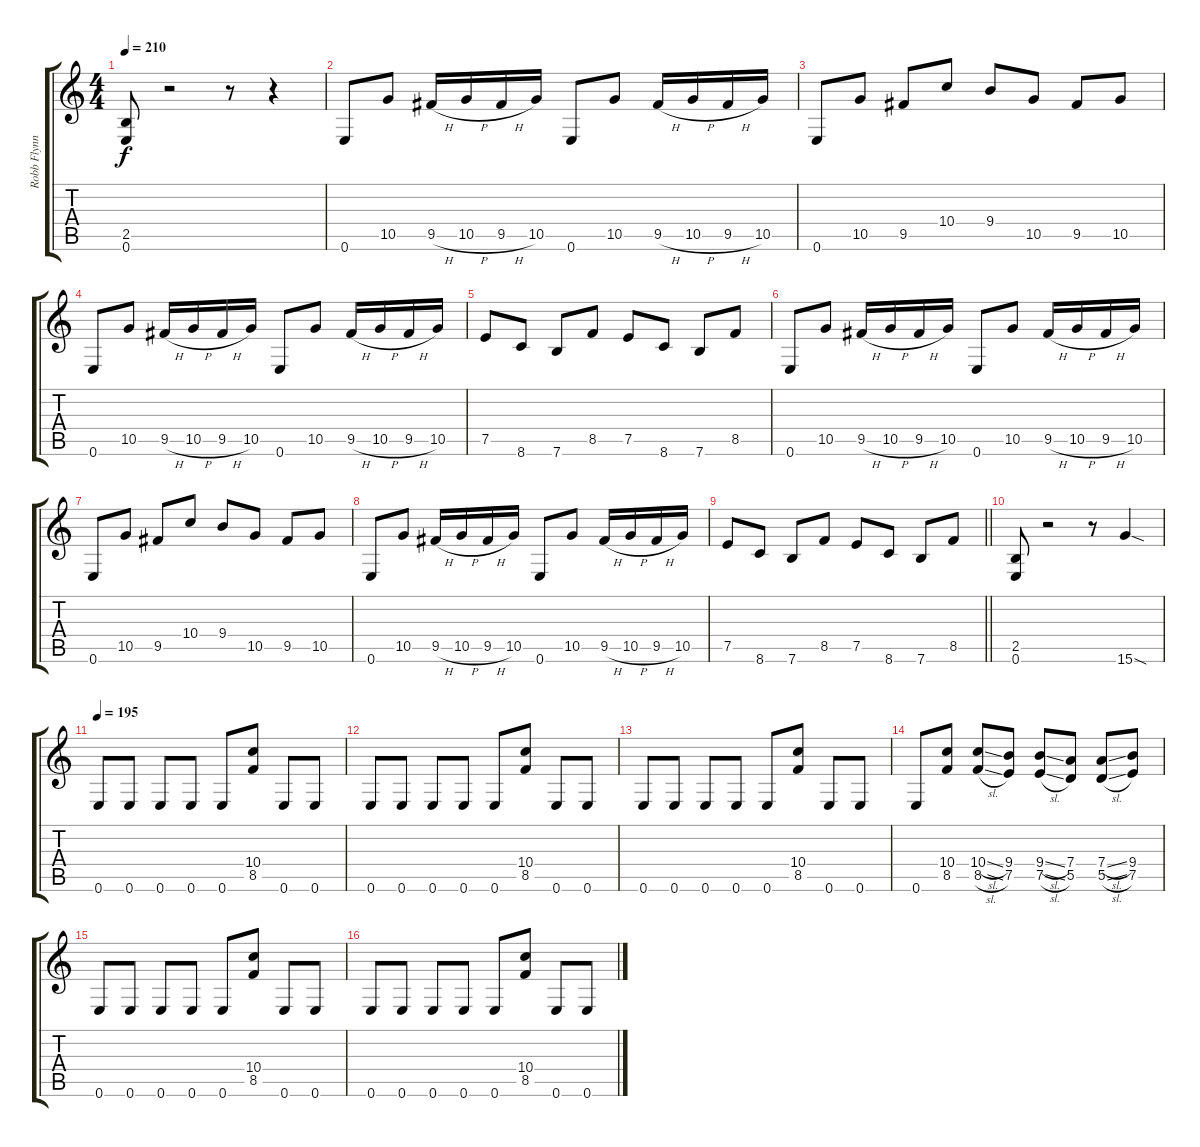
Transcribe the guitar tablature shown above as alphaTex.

\track ("Robb Flynn" "Robb Flynn") {instrument distortionguitar}
\staff {score tabs}
\tuning (E4 B3 G3 D3 A2 E2) {hide}
\ts (4 4)
\tempo 210
\clef g2
\ks c
(2.5 0.6).8{dy f} r.2 r.8 r.4 |
0.6.8 10.5.8 9.5{h}.16 10.5{h}.16 9.5{h}.16 10.5.16 0.6.8 10.5.8 9.5{h}.16 10.5{h}.16 9.5{h}.16 10.5.16 |
0.6.8 10.5.8 9.5.8 10.4.8 9.4.8 10.5.8 9.5.8 10.5.8 |
0.6.8 10.5.8 9.5{h}.16 10.5{h}.16 9.5{h}.16 10.5.16 0.6.8 10.5.8 9.5{h}.16 10.5{h}.16 9.5{h}.16 10.5.16 |
7.5.8 8.6.8 7.6.8 8.5.8 7.5.8 8.6.8 7.6.8 8.5.8 |
0.6.8 10.5.8 9.5{h}.16 10.5{h}.16 9.5{h}.16 10.5.16 0.6.8 10.5.8 9.5{h}.16 10.5{h}.16 9.5{h}.16 10.5.16 |
0.6.8 10.5.8 9.5.8 10.4.8 9.4.8 10.5.8 9.5.8 10.5.8 |
0.6.8 10.5.8 9.5{h}.16 10.5{h}.16 9.5{h}.16 10.5.16 0.6.8 10.5.8 9.5{h}.16 10.5{h}.16 9.5{h}.16 10.5.16 |
\barLineRight lightlight
7.5.8 8.6.8 7.6.8 8.5.8 7.5.8 8.6.8 7.6.8 8.5.8 |
(2.5 0.6).8 r.2 r.8 15.6{sod}.4 |
\tempo 195
0.6.8 0.6.8 0.6.8 0.6.8 0.6.8 (10.4 8.5).8 0.6.8 0.6.8 |
0.6.8 0.6.8 0.6.8 0.6.8 0.6.8 (10.4 8.5).8 0.6.8 0.6.8 |
0.6.8 0.6.8 0.6.8 0.6.8 0.6.8 (10.4 8.5).8 0.6.8 0.6.8 |
0.6.8 (10.4 8.5).8 (10.4{sl} 8.5{sl}).8 (9.4 7.5).8 (9.4{sl} 7.5{sl}).8 (7.4 5.5).8 (7.4{sl} 5.5{sl}).8 (9.4 7.5).8 |
0.6.8 0.6.8 0.6.8 0.6.8 0.6.8 (10.4 8.5).8 0.6.8 0.6.8 |
0.6.8 0.6.8 0.6.8 0.6.8 0.6.8 (10.4 8.5).8 0.6.8 0.6.8
